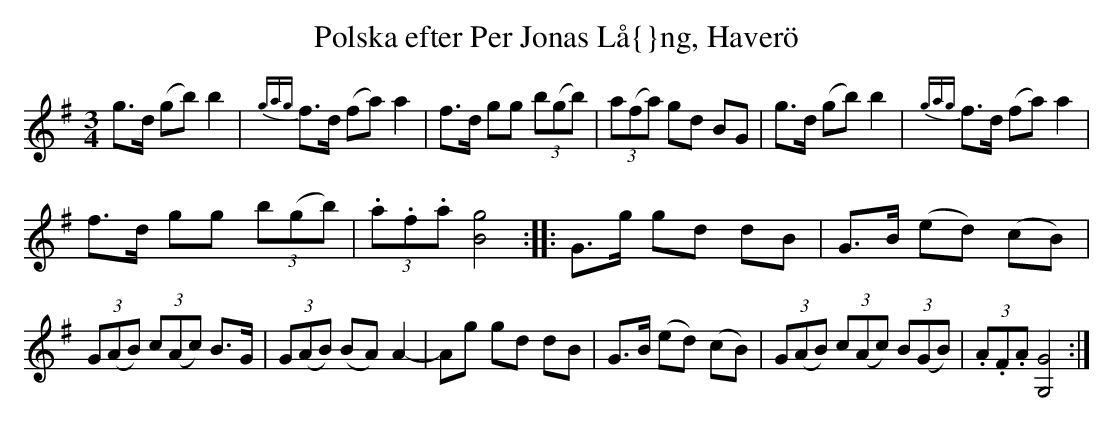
X:1
T:Polska efter Per Jonas L\aa{}ng, Haverö
M:3/4
L:1/8
K:G
g>d (gb) b2 | {gag}f>d (fa) a2 |\
f>d gg (3b(gb) | (3a(fa) gd BG |\
g>d (gb) b2 | {gag}f>d (fa) a2 |
f>d gg (3b(gb) | (3.a.f.a [B4g4] ::\
G>g gd dB | G>B (ed) (cB) |
(3G(AB) (3c(Ac) B>G | (3G(AB) (BA) A2-|\
Ag gd dB | G>B (ed) (cB) |\
(3G(AB) (3c(Ac) (3B(GB) | (3.A.F.A [G,4G4]:|
